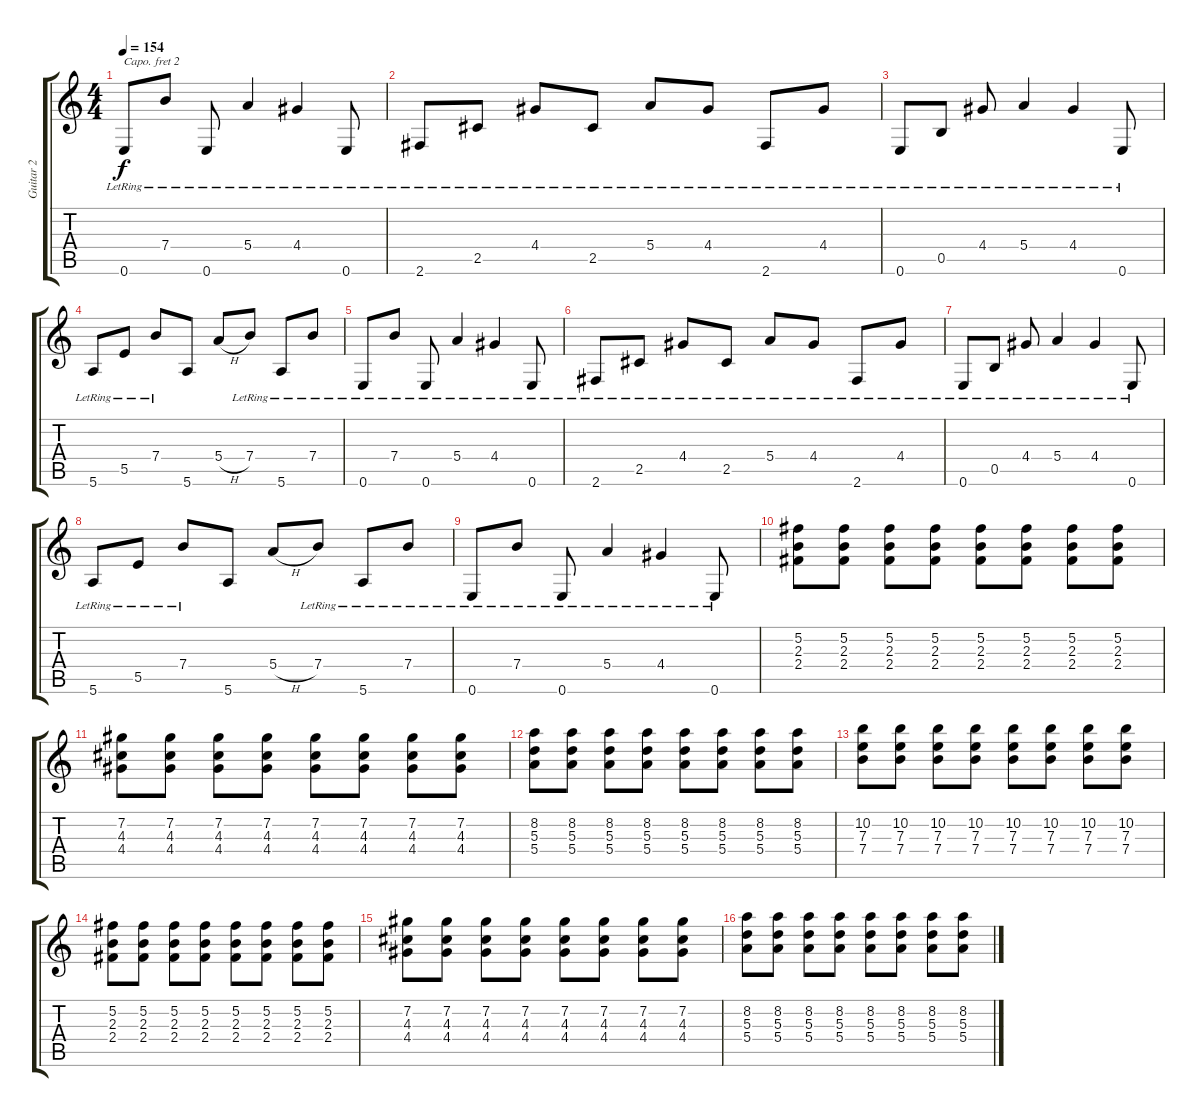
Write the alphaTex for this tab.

\track ("Guitar 2" "Guitar 2") {instrument acousticguitarsteel}
\staff {score tabs}
\capo 2
\tuning (E4 B3 G3 D3 A2 D2) {hide}
\ts (4 4)
\tempo 154
\clef g2
\ks c
0.6{lr}.8{dy f} 7.4{lr}.8 0.6{lr}.8 5.4{lr}.4 4.4{lr}.4 0.6{lr}.8 |
2.6{lr}.8 2.5{lr}.8 4.4{lr}.8 2.5{lr}.8 5.4{lr}.8 4.4{lr}.8 2.6{lr}.8 4.4{lr}.8 |
0.6{lr}.8 0.5{lr}.8 4.4{lr}.8 5.4{lr}.4 4.4{lr}.4 0.6{lr}.8 |
5.6{lr}.8 5.5{lr}.8 7.4{lr}.8 5.6.8 5.4{h}.8 7.4{lr}.8 5.6{lr}.8 7.4{lr}.8 |
0.6{lr}.8 7.4{lr}.8 0.6{lr}.8 5.4{lr}.4 4.4{lr}.4 0.6{lr}.8 |
2.6{lr}.8 2.5{lr}.8 4.4{lr}.8 2.5{lr}.8 5.4{lr}.8 4.4{lr}.8 2.6{lr}.8 4.4{lr}.8 |
0.6{lr}.8 0.5{lr}.8 4.4{lr}.8 5.4{lr}.4 4.4{lr}.4 0.6{lr}.8 |
5.6{lr}.8 5.5{lr}.8 7.4{lr}.8 5.6.8 5.4{h}.8 7.4{lr}.8 5.6{lr}.8 7.4{lr}.8 |
0.6{lr}.8 7.4{lr}.8 0.6{lr}.8 5.4{lr}.4 4.4{lr}.4 0.6{lr}.8 |
(5.2 2.3 2.4).8{instrument distortionguitar} (5.2 2.3 2.4).8 (5.2 2.3 2.4).8 (5.2 2.3 2.4).8 (5.2 2.3 2.4).8 (5.2 2.3 2.4).8 (5.2 2.3 2.4).8 (5.2 2.3 2.4).8 |
(7.2 4.3 4.4).8 (7.2 4.3 4.4).8 (7.2 4.3 4.4).8 (7.2 4.3 4.4).8 (7.2 4.3 4.4).8 (7.2 4.3 4.4).8 (7.2 4.3 4.4).8 (7.2 4.3 4.4).8 |
(8.2 5.3 5.4).8 (8.2 5.3 5.4).8 (8.2 5.3 5.4).8 (8.2 5.3 5.4).8 (8.2 5.3 5.4).8 (8.2 5.3 5.4).8 (8.2 5.3 5.4).8 (8.2 5.3 5.4).8 |
(10.2 7.3 7.4).8 (10.2 7.3 7.4).8 (10.2 7.3 7.4).8 (10.2 7.3 7.4).8 (10.2 7.3 7.4).8 (10.2 7.3 7.4).8 (10.2 7.3 7.4).8 (10.2 7.3 7.4).8 |
(5.2 2.3 2.4).8 (5.2 2.3 2.4).8 (5.2 2.3 2.4).8 (5.2 2.3 2.4).8 (5.2 2.3 2.4).8 (5.2 2.3 2.4).8 (5.2 2.3 2.4).8 (5.2 2.3 2.4).8 |
(7.2 4.3 4.4).8 (7.2 4.3 4.4).8 (7.2 4.3 4.4).8 (7.2 4.3 4.4).8 (7.2 4.3 4.4).8 (7.2 4.3 4.4).8 (7.2 4.3 4.4).8 (7.2 4.3 4.4).8 |
(8.2 5.3 5.4).8 (8.2 5.3 5.4).8 (8.2 5.3 5.4).8 (8.2 5.3 5.4).8 (8.2 5.3 5.4).8 (8.2 5.3 5.4).8 (8.2 5.3 5.4).8 (8.2 5.3 5.4).8
